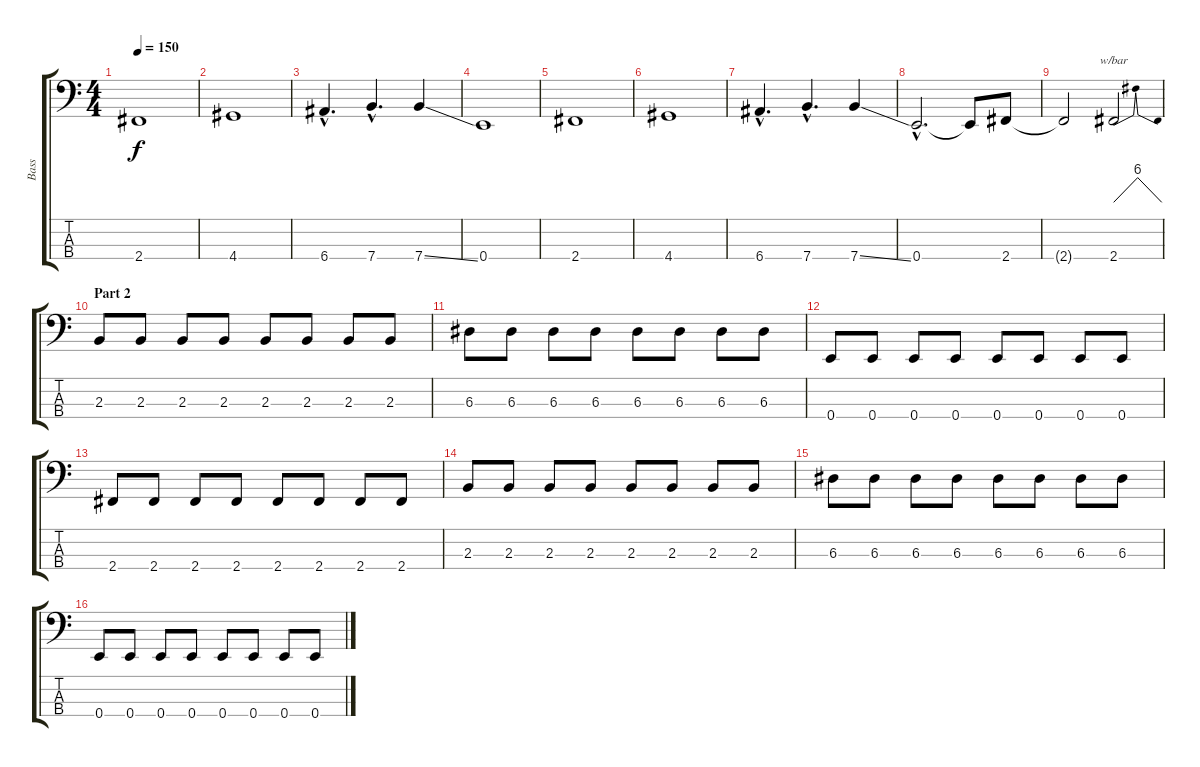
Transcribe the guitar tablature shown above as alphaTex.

\track ("Bass" "Bass") {instrument electricbassfinger}
\staff {score tabs}
\tuning (G2 D2 A1 E1) {hide}
\ts (4 4)
\tempo 150
\clef f4
\ks c
2.4.1{dy f} |
4.4.1 |
6.4{hac}.4{d} 7.4{hac}.4{d} 7.4{ss}.4 |
0.4.1 |
2.4.1 |
4.4.1 |
6.4{hac}.4{d} 7.4{hac}.4{d} 7.4{ss}.4 |
0.4{hac}.2{d} 0.4{t}.8 2.4.8 |
2.4{t}.2 2.4.2{tbe (dip default 0 0 30 24 60 0)} |
\section ("" "Part 2")
2.3.8 2.3.8 2.3.8 2.3.8 2.3.8 2.3.8 2.3.8 2.3.8 |
6.3.8 6.3.8 6.3.8 6.3.8 6.3.8 6.3.8 6.3.8 6.3.8 |
0.4.8 0.4.8 0.4.8 0.4.8 0.4.8 0.4.8 0.4.8 0.4.8 |
2.4.8 2.4.8 2.4.8 2.4.8 2.4.8 2.4.8 2.4.8 2.4.8 |
2.3.8 2.3.8 2.3.8 2.3.8 2.3.8 2.3.8 2.3.8 2.3.8 |
6.3.8 6.3.8 6.3.8 6.3.8 6.3.8 6.3.8 6.3.8 6.3.8 |
0.4.8 0.4.8 0.4.8 0.4.8 0.4.8 0.4.8 0.4.8 0.4.8
